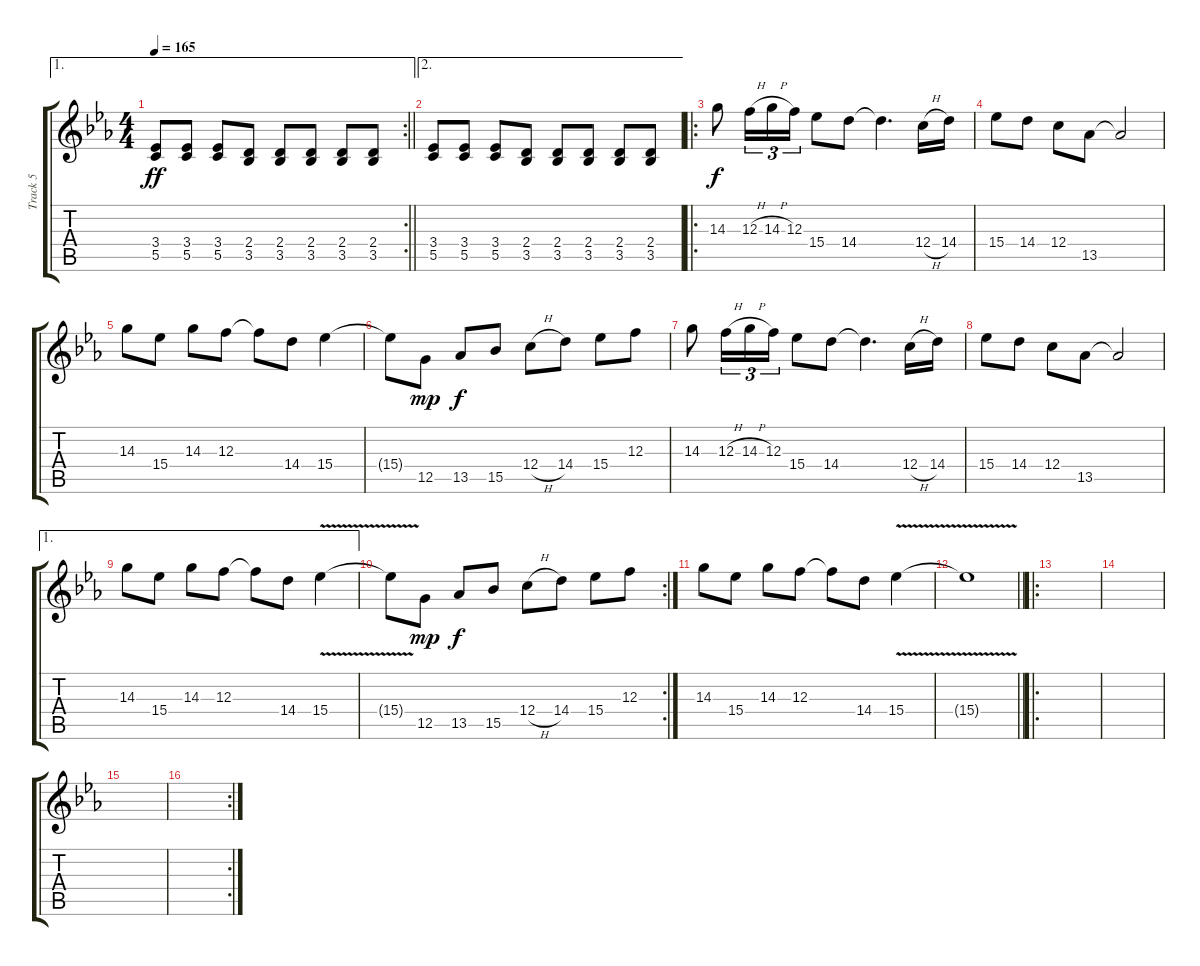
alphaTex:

\track ("Track 5" "Track 5") {instrument overdrivenguitar}
\staff {score tabs}
\tuning (D4 A3 F3 C3 G2 C2) {hide}
\ae 1
\rc 2
\ts (4 4)
\tempo 165
\clef g2
\barLineRight lightlight
\ks cminor
(3.4 5.5).8{dy ff} (3.4 5.5).8 (3.4 5.5).8 (2.4 3.5).8 (2.4 3.5).8 (2.4 3.5).8 (2.4 3.5).8 (2.4 3.5).8 |
\ae 2
(3.4 5.5).8 (3.4 5.5).8 (3.4 5.5).8 (2.4 3.5).8 (2.4 3.5).8 (2.4 3.5).8 (2.4 3.5).8 (2.4 3.5).8 |
\ro
14.3.8{dy f} 12.3{h}.16{tu (3 2)} 14.3{h}.16{tu (3 2)} 12.3.16{tu (3 2)} 15.4.8 14.4.8 14.4{t}.4{d} 12.4{h}.16 14.4.16 |
15.4.8 14.4.8 12.4.8 13.5.8 13.5{t}.2 |
14.3.8 15.4.8 14.3.8 12.3.8 12.3{t}.8 14.4.8 15.4.4 |
15.4{t}.8 12.5.8{dy mp} 13.5.8{dy f} 15.5.8 12.4{h}.8 14.4.8 15.4.8 12.3.8 |
14.3.8 12.3{h}.16{tu (3 2)} 14.3{h}.16{tu (3 2)} 12.3.16{tu (3 2)} 15.4.8 14.4.8 14.4{t}.4{d} 12.4{h}.16 14.4.16 |
15.4.8 14.4.8 12.4.8 13.5.8 13.5{t}.2 |
\ae 1
14.3.8 15.4.8 14.3.8 12.3.8 12.3{t}.8 14.4.8 15.4{v}.4 |
\rc 2
15.4{v t}.8 12.5.8{dy mp} 13.5.8{dy f} 15.5.8 12.4{h}.8 14.4.8 15.4.8 12.3.8 |
14.3.8 15.4.8 14.3.8 12.3.8 12.3{t}.8 14.4.8 15.4{v}.4 |
\barLineRight lightlight
15.4{t}.1 |
\ro
|
|
|
\rc 2
